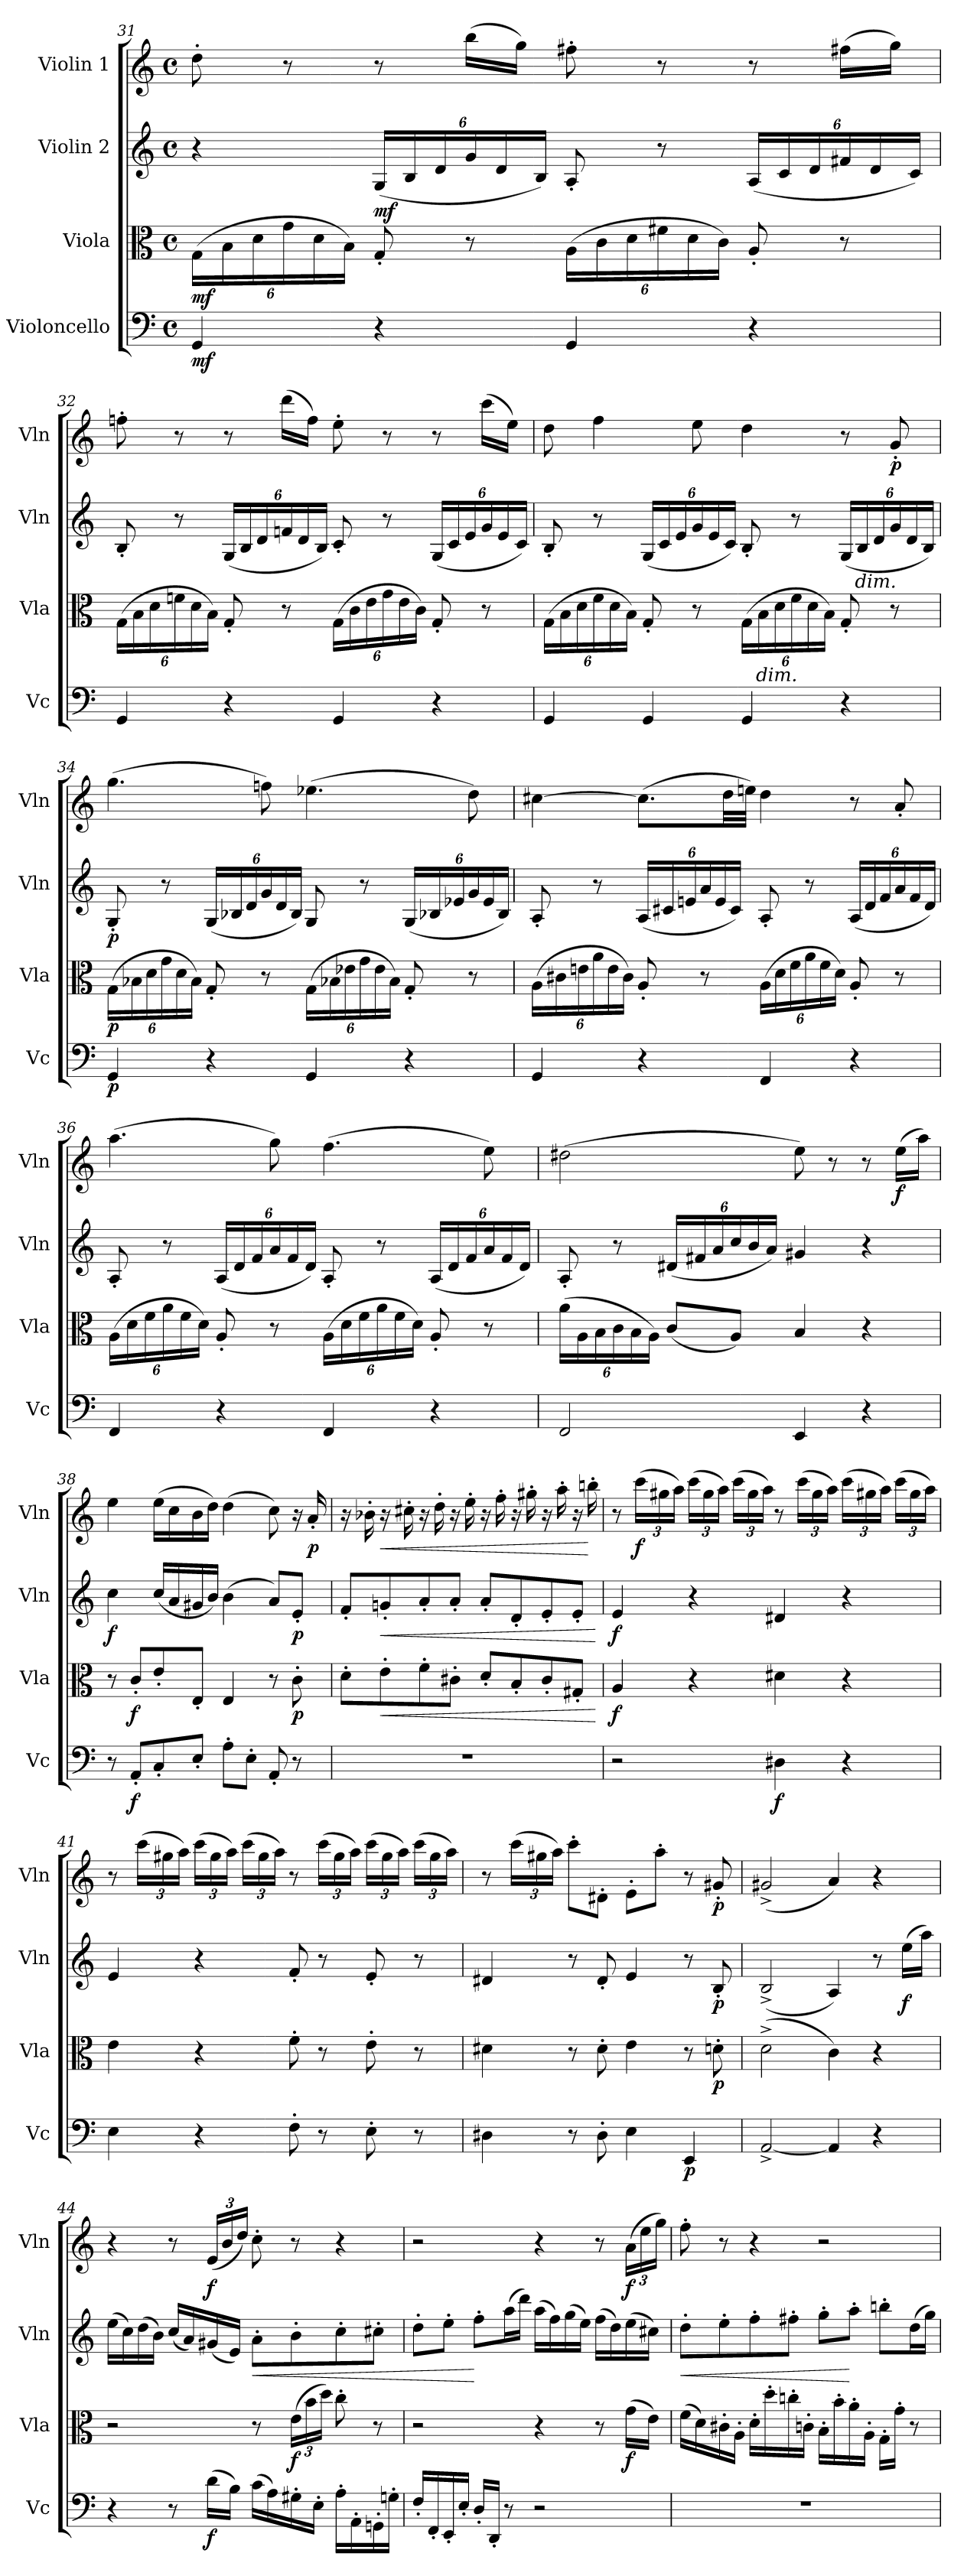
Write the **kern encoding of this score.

**kern	**dynam	**kern	**dynam	**kern	**dynam	**kern	**dynam
*part4	*part4	*part3	*part3	*part2	*part2	*part1	*part1
*staff4	*staff4	*staff3	*staff3	*staff2	*staff2	*staff1	*staff1
*I"Violoncello	*	*I"Viola	*	*I"Violin 2	*	*I"Violin 1	*
*I'Vc	*	*I'Vla	*	*I'Vln	*	*I'Vln	*
*clefF4	*	*clefC3	*	*clefG2	*	*clefG2	*
*k[]	*	*k[]	*	*k[]	*	*k[]	*
*M4/4	*	*M4/4	*	*M4/4	*	*M4/4	*
*met(c)	*	*met(c)	*	*met(c)	*	*met(c)	*
*	*	*Xbrackettup	*	*	*	*	*
=31	=31	=31	=31	=31	=31	=31	=31
!	!LO:DY:b	!	!LO:DY:b	!	!	!	!
4GG/	mf	(24G\LL	mf	4r	.	8dd'\	.
.	.	24B\	.	.	.	.	.
.	.	24d\	.	.	.	.	.
.	.	24g\	.	.	.	8r	.
.	.	24d\	.	.	.	.	.
.	.	24B\JJ)	.	.	.	.	.
*	*	*	*	*Xbrackettup	*	*	*
!	!	!	!	!	!LO:DY:b	!	!
4r	.	8G'/	.	(24G/LL	mf	8r	.
.	.	.	.	24B/	.	.	.
.	.	.	.	24d/	.	.	.
.	.	8r	.	24g/	.	(16bb\LL	.
.	.	.	.	24d/	.	.	.
.	.	.	.	.	.	16gg\JJ)	.
.	.	.	.	24B/JJ)	.	.	.
4GG/	.	(24A\LL	.	8A'/	.	8ff#X'\	.
.	.	24c\	.	.	.	.	.
.	.	24d\	.	.	.	.	.
.	.	24f#X\	.	8r	.	8r	.
.	.	24d\	.	.	.	.	.
.	.	24c\JJ)	.	.	.	.	.
4r	.	8A'/	.	(24A/LL	.	8r	.
.	.	.	.	24c/	.	.	.
.	.	.	.	24d/	.	.	.
.	.	8r	.	24f#X/	.	(16ff#X\LL	.
.	.	.	.	24d/	.	.	.
.	.	.	.	.	.	16gg\JJ)	.
.	.	.	.	24c/JJ)	.	.	.
!!LO:LB:g=z
=32	=32	=32	=32	=32	=32	=32	=32
4GG/	.	(24G\LL	.	8B'/	.	8ffn'\	.
.	.	24B\	.	.	.	.	.
.	.	24d\	.	.	.	.	.
.	.	24fn\	.	8r	.	8r	.
.	.	24d\	.	.	.	.	.
.	.	24B\JJ)	.	.	.	.	.
4r	.	8G'/	.	(24G/LL	.	8r	.
.	.	.	.	24B/	.	.	.
.	.	.	.	24d/	.	.	.
.	.	8r	.	24fn/	.	(16ddd\LL	.
.	.	.	.	24d/	.	.	.
.	.	.	.	.	.	16ff\JJ)	.
.	.	.	.	24B/JJ)	.	.	.
4GG/	.	(24G\LL	.	8c'/	.	8ee'\	.
.	.	24c\	.	.	.	.	.
.	.	24e\	.	.	.	.	.
.	.	24g\	.	8r	.	8r	.
.	.	24e\	.	.	.	.	.
.	.	24c\JJ)	.	.	.	.	.
4r	.	8G'/	.	(24G/LL	.	8r	.
.	.	.	.	24c/	.	.	.
.	.	.	.	24e/	.	.	.
.	.	8r	.	24g/	.	(16ccc\LL	.
.	.	.	.	24e/	.	.	.
.	.	.	.	.	.	16ee\JJ)	.
.	.	.	.	24c/JJ)	.	.	.
=33	=33	=33	=33	=33	=33	=33	=33
4GG/	.	(24G\LL	.	8B'/	.	8dd\	.
.	.	24B\	.	.	.	.	.
.	.	24d\	.	.	.	.	.
.	.	24f\	.	8r	.	4ff\	.
.	.	24d\	.	.	.	.	.
.	.	24B\JJ)	.	.	.	.	.
4GG/	.	8G'/	.	(24G/LL	.	.	.
.	.	.	.	24c/	.	.	.
.	.	.	.	24e/	.	.	.
.	.	8r	.	24g/	.	8ee\	.
.	.	.	.	24e/	.	.	.
.	.	.	.	24c/JJ)	.	.	.
4GG/	.	(24G\LL	.	8B'/	.	4dd\	.
!	!	!LO:TX:b:i:t=dim.	!	!	!	!	!
.	.	24B\	.	.	.	.	.
.	.	24d\	.	.	.	.	.
.	.	24f\	.	8r	.	.	.
.	.	24d\	.	.	.	.	.
.	.	24B\JJ)	.	.	.	.	.
4r	.	8G'/	.	(24G/LL	.	8r	.
!	!	!	!	!LO:TX:b:i:t=dim.	!	!	!
.	.	.	.	24B/	.	.	.
.	.	.	.	24d/	.	.	.
!	!	!	!	!	!	!	!LO:DY:b
.	.	8r	.	24g/	.	8g'/	p
.	.	.	.	24d/	.	.	.
.	.	.	.	24B/JJ)	.	.	.
!!LO:LB:g=z
=34	=34	=34	=34	=34	=34	=34	=34
!	!LO:DY:b	!	!LO:DY:b	!	!LO:DY:b	!	!
4GG/	p	(24G\LL	p	8G'/	p	(4.gg\	.
.	.	24B-X\	.	.	.	.	.
.	.	24d\	.	.	.	.	.
.	.	24g\	.	8r	.	.	.
.	.	24d\	.	.	.	.	.
.	.	24B-\JJ)	.	.	.	.	.
4r	.	8G'/	.	(24G/LL	.	.	.
.	.	.	.	24B-X/	.	.	.
.	.	.	.	24d/	.	.	.
.	.	8r	.	24g/	.	8ffn\)	.
.	.	.	.	24d/	.	.	.
.	.	.	.	24B-/JJ)	.	.	.
4GG/	.	(24G\LL	.	8G/	.	(4.ee-X\	.
.	.	24B-X\	.	.	.	.	.
.	.	24e-X\	.	.	.	.	.
.	.	24g\	.	8r	.	.	.
.	.	24e-\	.	.	.	.	.
.	.	24B-\JJ)	.	.	.	.	.
4r	.	8G'/	.	(24G/LL	.	.	.
.	.	.	.	24B-X/	.	.	.
.	.	.	.	24e-X/	.	.	.
.	.	8r	.	24g/	.	8dd\)	.
.	.	.	.	24e-/	.	.	.
.	.	.	.	24B-/JJ)	.	.	.
!!LO:LB:g=z
=35	=35	=35	=35	=35	=35	=35	=35
4GG/	.	(24A\LL	.	8A'/	.	[4cc#X\	.
.	.	24c#X\	.	.	.	.	.
.	.	24en\	.	.	.	.	.
.	.	24a\	.	8r	.	.	.
.	.	24e\	.	.	.	.	.
.	.	24c#\JJ)	.	.	.	.	.
4r	.	8A'/	.	(24A/LL	.	(8.cc#\L]	.
.	.	.	.	24c#X/	.	.	.
.	.	.	.	24en/	.	.	.
.	.	8r	.	24a/	.	.	.
.	.	.	.	24e/	.	.	.
.	.	.	.	.	.	32dd\LL	.
.	.	.	.	24c#/JJ)	.	.	.
.	.	.	.	.	.	32een\JJJ)	.
4FF/	.	(24A\LL	.	8A'/	.	4dd\	.
.	.	24d\	.	.	.	.	.
.	.	24f\	.	.	.	.	.
.	.	24a\	.	8r	.	.	.
.	.	24f\	.	.	.	.	.
.	.	24d\JJ)	.	.	.	.	.
4r	.	8A'/	.	(24A/LL	.	8r	.
.	.	.	.	24d/	.	.	.
.	.	.	.	24f/	.	.	.
.	.	8r	.	24a/	.	8a'/	.
.	.	.	.	24f/	.	.	.
.	.	.	.	24d/JJ)	.	.	.
!!LO:PB:g=z
=36	=36	=36	=36	=36	=36	=36	=36
4FF/	.	(24A\LL	.	8A'/	.	(4.aa\	.
.	.	24d\	.	.	.	.	.
.	.	24f\	.	.	.	.	.
.	.	24a\	.	8r	.	.	.
.	.	24f\	.	.	.	.	.
.	.	24d\JJ)	.	.	.	.	.
4r	.	8A'/	.	(24A/LL	.	.	.
.	.	.	.	24d/	.	.	.
.	.	.	.	24f/	.	.	.
.	.	8r	.	24a/	.	8gg\)	.
.	.	.	.	24f/	.	.	.
.	.	.	.	24d/JJ)	.	.	.
4FF/	.	(24A\LL	.	8A'/	.	(4.ff\	.
.	.	24d\	.	.	.	.	.
.	.	24f\	.	.	.	.	.
.	.	24a\	.	8r	.	.	.
.	.	24f\	.	.	.	.	.
.	.	24d\JJ)	.	.	.	.	.
4r	.	8A'/	.	(24A/LL	.	.	.
.	.	.	.	24d/	.	.	.
.	.	.	.	24f/	.	.	.
.	.	8r	.	24a/	.	8ee\)	.
.	.	.	.	24f/	.	.	.
.	.	.	.	24d/JJ)	.	.	.
!!LO:LB:g=z
=37	=37	=37	=37	=37	=37	=37	=37
2FF/	.	(24a\LL	.	8A'/	.	(2dd#X\	.
.	.	24A\	.	.	.	.	.
.	.	24B\	.	.	.	.	.
.	.	24c\	.	8r	.	.	.
.	.	24B\	.	.	.	.	.
.	.	24A\JJ)	.	.	.	.	.
.	.	(8c/L	.	(24d#X/LL	.	.	.
.	.	.	.	24f#X/	.	.	.
.	.	.	.	24a/	.	.	.
.	.	8A/J)	.	24cc/	.	.	.
.	.	.	.	24b/	.	.	.
.	.	.	.	24a/JJ)	.	.	.
4EE/	.	4B/	.	4g#X/	.	8ee\)	.
.	.	.	.	.	.	8r	.
4r	.	4r	.	4r	.	8r	.
!	!	!	!	!	!	!	!LO:DY:b
.	.	.	.	.	.	(16ee\LL	f
.	.	.	.	.	.	16aa\JJ)	.
=38	=38	=38	=38	=38	=38	=38	=38
!	!	!	!	!	!LO:DY:b	!	!
8r	.	8r	.	4cc\	f	4ee\	.
!	!LO:DY:b	!	!LO:DY:b	!	!	!	!
8AA'/L	f	8c'/L	f	.	.	.	.
8C'/	.	8e'/	.	(16cc/LL	.	(16ee\LL	.
.	.	.	.	16a/	.	16cc\	.
8E'/J	.	8E'/J	.	16g#X/	.	16b\	.
.	.	.	.	16b/JJ)	.	16dd\JJ)	.
8A'\L	.	4E/	.	(4b\	.	(4dd\	.
8E'\J	.	.	.	.	.	.	.
8AA'/	.	8r	.	8a/L)	.	8cc\)	.
!	!	!	!LO:DY:b	!	!LO:DY:b	!	!
8r	.	8c'\	p	8e'/J	p	16r	.
!	!	!	!	!	!	!	!LO:DY:b
.	.	.	.	.	.	16a'/	p
=39	=39	=39	=39	=39	=39	=39	=39
1r	.	8d'\L	.	8f'/L	.	16r	.
.	.	.	.	.	.	16b-X'\	.
!	!	!	!LO:HP:b	!	!LO:HP:b	!	!LO:HP:b
.	.	8e'\	<	8gn'/	<	16r	<
.	.	.	.	.	.	16cc#X'\	.
.	.	8f'\	.	8a'/	.	16r	.
.	.	.	.	.	.	16dd'\	.
.	.	8c#X'\J	.	8a'/J	.	16r	.
.	.	.	.	.	.	16ee'\	.
.	.	8d'/L	.	8a'/L	.	16r	.
.	.	.	.	.	.	16ff'\	.
.	.	8B'/	.	8d'/	.	16r	.
.	.	.	.	.	.	16gg#X'\	.
.	.	8c#'/	.	8e'/	.	16r	.
.	.	.	.	.	.	16aa'\	.
.	.	8G#X'/J	.	8e'/J	.	16r	.
.	.	.	.	.	.	16bbn'\	[
.	.	.	[	.	[	.	.
!!LO:LB:g=z
=40	=40	=40	=40	=40	=40	=40	=40
!	!	!	!LO:DY:b	!	!LO:DY:b	!	!
2r	.	4A/	f	4e/	f	8r	.
*	*	*	*	*	*	*Xbrackettup	*
!	!	!	!	!	!	!	!LO:DY:b
.	.	.	.	.	.	(24ccc\LL	f
.	.	.	.	.	.	24gg#X\	.
.	.	.	.	.	.	24aa\JJ)	.
.	.	4r	.	4r	.	(24ccc\LL	.
.	.	.	.	.	.	24gg#\	.
.	.	.	.	.	.	24aa\JJ)	.
.	.	.	.	.	.	(24ccc\LL	.
.	.	.	.	.	.	24gg#\	.
.	.	.	.	.	.	24aa\JJ)	.
!	!LO:DY:b	!	!	!	!	!	!
4D#X\	f	4d#X\	.	4d#X/	.	8r	.
.	.	.	.	.	.	(24ccc\LL	.
.	.	.	.	.	.	24gg#\	.
.	.	.	.	.	.	24aa\JJ)	.
4r	.	4r	.	4r	.	(24ccc\LL	.
.	.	.	.	.	.	24gg#X\	.
.	.	.	.	.	.	24aa\JJ)	.
.	.	.	.	.	.	(24ccc\LL	.
.	.	.	.	.	.	24gg#\	.
.	.	.	.	.	.	24aa\JJ)	.
!!LO:LB:g=z
=41	=41	=41	=41	=41	=41	=41	=41
4E\	.	4e\	.	4e/	.	8r	.
.	.	.	.	.	.	(24ccc\LL	.
.	.	.	.	.	.	24gg#X\	.
.	.	.	.	.	.	24aa\JJ)	.
4r	.	4r	.	4r	.	(24ccc\LL	.
.	.	.	.	.	.	24gg#\	.
.	.	.	.	.	.	24aa\JJ)	.
.	.	.	.	.	.	(24ccc\LL	.
.	.	.	.	.	.	24gg#\	.
.	.	.	.	.	.	24aa\JJ)	.
8F'\	.	8f'\	.	8f'/	.	8r	.
8r	.	8r	.	8r	.	(24ccc\LL	.
.	.	.	.	.	.	24gg#\	.
.	.	.	.	.	.	24aa\JJ)	.
8E'\	.	8e'\	.	8e'/	.	(24ccc\LL	.
.	.	.	.	.	.	24gg#\	.
.	.	.	.	.	.	24aa\JJ)	.
8r	.	8r	.	8r	.	(24ccc\LL	.
.	.	.	.	.	.	24gg#\	.
.	.	.	.	.	.	24aa\JJ)	.
=42	=42	=42	=42	=42	=42	=42	=42
4D#X\	.	4d#X\	.	4d#X/	.	8r	.
.	.	.	.	.	.	(24ccc\LL	.
.	.	.	.	.	.	24gg#X\	.
.	.	.	.	.	.	24aa\JJ)	.
8r	.	8r	.	8r	.	8ccc'\L	.
8D#'\	.	8d#'\	.	8d#'/	.	8d#X'\J	.
4E\	.	4e\	.	4e/	.	8e'\L	.
.	.	.	.	.	.	8aa'\J	.
!	!LO:DY:b	!	!	!	!	!	!
4EE/	p	8r	.	8r	.	8r	.
!	!	!	!LO:DY:b	!	!LO:DY:b	!	!LO:DY:b
.	.	8dn'\	p	8B'/	p	8g#X'/	p
=43	=43	=43	=43	=43	=43	=43	=43
[2AA^/	.	(2d^<\	.	(2B^/	.	(2g#X^/	.
4AA/]	.	4c\)	.	4A/)	.	4a/)	.
4r	.	4r	.	8r	.	4r	.
!	!	!	!	!	!LO:DY:b	!	!
.	.	.	.	(16ee\LL	f	.	.
.	.	.	.	16aa\JJ)	.	.	.
!!LO:LB:g=z
=44	=44	=44	=44	=44	=44	=44	=44
4r	.	2r	.	(16ee\LL	.	4r	.
.	.	.	.	16cc\)	.	.	.
.	.	.	.	(16dd\	.	.	.
.	.	.	.	16b\JJ)	.	.	.
8r	.	.	.	(16cc/LL	.	8r	.
.	.	.	.	16a/)	.	.	.
!	!LO:DY:b	!	!	!	!	!	!LO:DY:b
(16d\LL	f	.	.	(16g#X/	.	(24e/LL	f
.	.	.	.	.	.	24b/	.
16B\JJ)	.	.	.	16e/JJ)	.	.	.
.	.	.	.	.	.	24dd/JJ)	.
!	!	!	!	!	!LO:HP:b	!	!
(16c\LL	.	8r	.	8a'\L	<	8cc'\	.
16A\)	.	.	.	.	.	.	.
!	!	!	!LO:DY:b	!	!	!	!
16G#X'\	.	(24e\LL	f	8b'\	.	8r	.
.	.	24b\	.	.	.	.	.
16E'\JJ	.	.	.	.	.	.	.
.	.	24dd\JJ)	.	.	.	.	.
16A'\LL	.	8cc'\	.	8cc'\	.	4r	.
16AA'\	.	.	.	.	.	.	.
16GGn'\	.	8r	.	8cc#X'\J	.	.	.
16Gn'\JJ	.	.	.	.	.	.	.
!!LO:LB:g=z
=45	=45	=45	=45	=45	=45	=45	=45
16F'/LL	.	2r	.	8dd'\L	.	2r	.
16FF'/	.	.	.	.	.	.	.
16EE'/	.	.	.	8ee'\J	.	.	.
16E'/JJ	.	.	.	.	.	.	.
16D'/LL	.	.	.	8ff'\L	[	.	.
16DD'/JJ	.	.	.	.	.	.	.
8r	.	.	.	(16aa\L	.	.	.
.	.	.	.	16ddd\JJ)	.	.	.
2r	.	4r	.	(16aa\LL	.	4r	.
.	.	.	.	16ff\)	.	.	.
.	.	.	.	(16gg\	.	.	.
.	.	.	.	16ee\JJ)	.	.	.
.	.	8r	.	(16ff\LL	.	8r	.
.	.	.	.	16dd\)	.	.	.
!	!	!	!LO:DY:b	!	!	!	!LO:DY:b
.	.	(16g\LL	f	(16ee\	.	(24a\LL	f
.	.	.	.	.	.	24ee\	.
.	.	16e\JJ)	.	16cc#X\JJ)	.	.	.
.	.	.	.	.	.	24gg\JJ)	.
=46	=46	=46	=46	=46	=46	=46	=46
!	!	!	!	!	!LO:HP:b	!	!
1r	.	(16f\LL	.	8dd'\L	<	8ff'\	.
.	.	16d\)	.	.	.	.	.
.	.	16c#X'\	.	8ee'\	.	8r	.
.	.	16A'\JJ	.	.	.	.	.
.	.	16d'\LL	.	8ff'\	.	4r	.
.	.	16dd'\	.	.	.	.	.
.	.	16ccn'\	.	8ff#X'\J	.	.	.
.	.	16cn'\JJ	.	.	.	.	.
.	.	16B'\LL	.	8gg'\L	.	2r	.
.	.	16b'\	.	.	.	.	.
.	.	16a'\	.	8aa'\J	[	.	.
.	.	16A'\JJ	.	.	.	.	.
.	.	16G'\LL	.	8bbn'\L	.	.	.
.	.	16g'\JJ	.	.	.	.	.
.	.	8r	.	(16dd\L	.	.	.
.	.	.	.	16gg\JJ)	.	.	.
=	=	=	=	=	=	=	=
*-	*-	*-	*-	*-	*-	*-	*-
